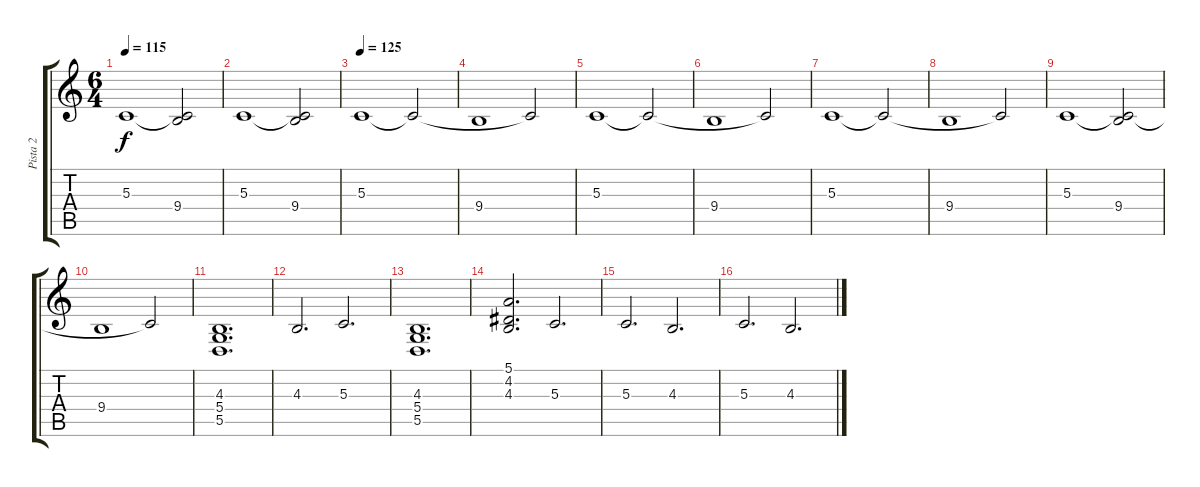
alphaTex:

\track ("Pista 2" "Pista 2") {instrument stringensemble2}
\staff {score tabs}
\tuning (E4 B3 G3 D3 A2 E2) {hide}
\ts (6 4)
\tempo 115
\clef g2
\ks c
5.3.1{dy f} (5.3{t} 9.4).2 |
5.3.1 (5.3{t} 9.4).2 |
\tempo 125
5.3.1 5.3{t}.2 |
9.4.1 5.3{t}.2 |
5.3.1 5.3{t}.2 |
9.4.1 5.3{t}.2 |
5.3.1 5.3{t}.2 |
9.4.1 5.3{t}.2 |
5.3.1 (5.3{t} 9.4).2 |
9.4.1 5.3{t}.2 |
(4.3 5.4 5.5).1{d volume 11} |
4.3.2{d} 5.3.2{d} |
(4.3 5.4 5.5).1{d} |
(5.1 4.2 4.3).2{d} 5.3.2{d} |
5.3.2{d} 4.3.2{d} |
5.3.2{d} 4.3.2{d}
